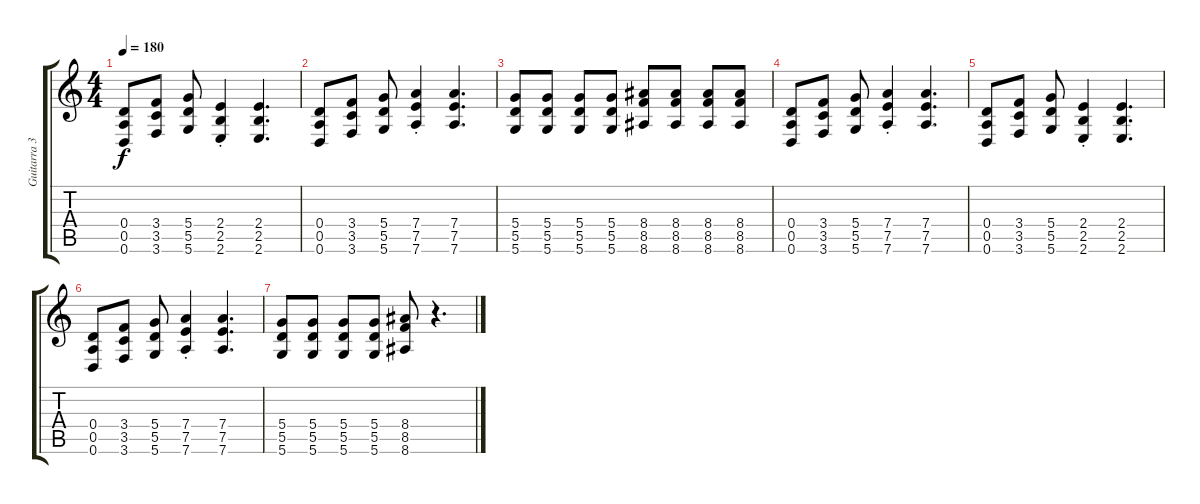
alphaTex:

\track ("Guitarra 3" "Guitarra 3") {instrument distortionguitar bank 255}
\staff {score tabs}
\tuning (D4 B3 G3 D3 A2 D2) {hide}
\ts (4 4)
\tempo 180
\clef g2
\ks c
(0.4 0.5 0.6).8{dy f} (3.4 3.5 3.6).8 (5.4 5.5 5.6).8 (2.4{st} 2.5{st} 2.6{st}).4 (2.4 2.5 2.6).4{d} |
(0.4 0.5 0.6).8 (3.4 3.5 3.6).8 (5.4 5.5 5.6).8 (7.4{st} 7.5{st} 7.6{st}).4 (7.4 7.5 7.6).4{d} |
(5.4 5.5 5.6).8 (5.4 5.5 5.6).8 (5.4 5.5 5.6).8 (5.4 5.5 5.6).8 (8.4 8.5 8.6).8 (8.4 8.5 8.6).8 (8.4 8.5 8.6).8 (8.4 8.5 8.6).8 |
(0.4 0.5 0.6).8 (3.4 3.5 3.6).8 (5.4 5.5 5.6).8 (7.4{st} 7.5{st} 7.6{st}).4 (7.4 7.5 7.6).4{d} |
(0.4 0.5 0.6).8 (3.4 3.5 3.6).8 (5.4 5.5 5.6).8 (2.4{st} 2.5{st} 2.6{st}).4 (2.4 2.5 2.6).4{d} |
(0.4 0.5 0.6).8 (3.4 3.5 3.6).8 (5.4 5.5 5.6).8 (7.4{st} 7.5{st} 7.6{st}).4 (7.4 7.5 7.6).4{d} |
(5.4 5.5 5.6).8 (5.4 5.5 5.6).8 (5.4 5.5 5.6).8 (5.4 5.5 5.6).8 (8.4 8.5 8.6).8 r.4{d}
